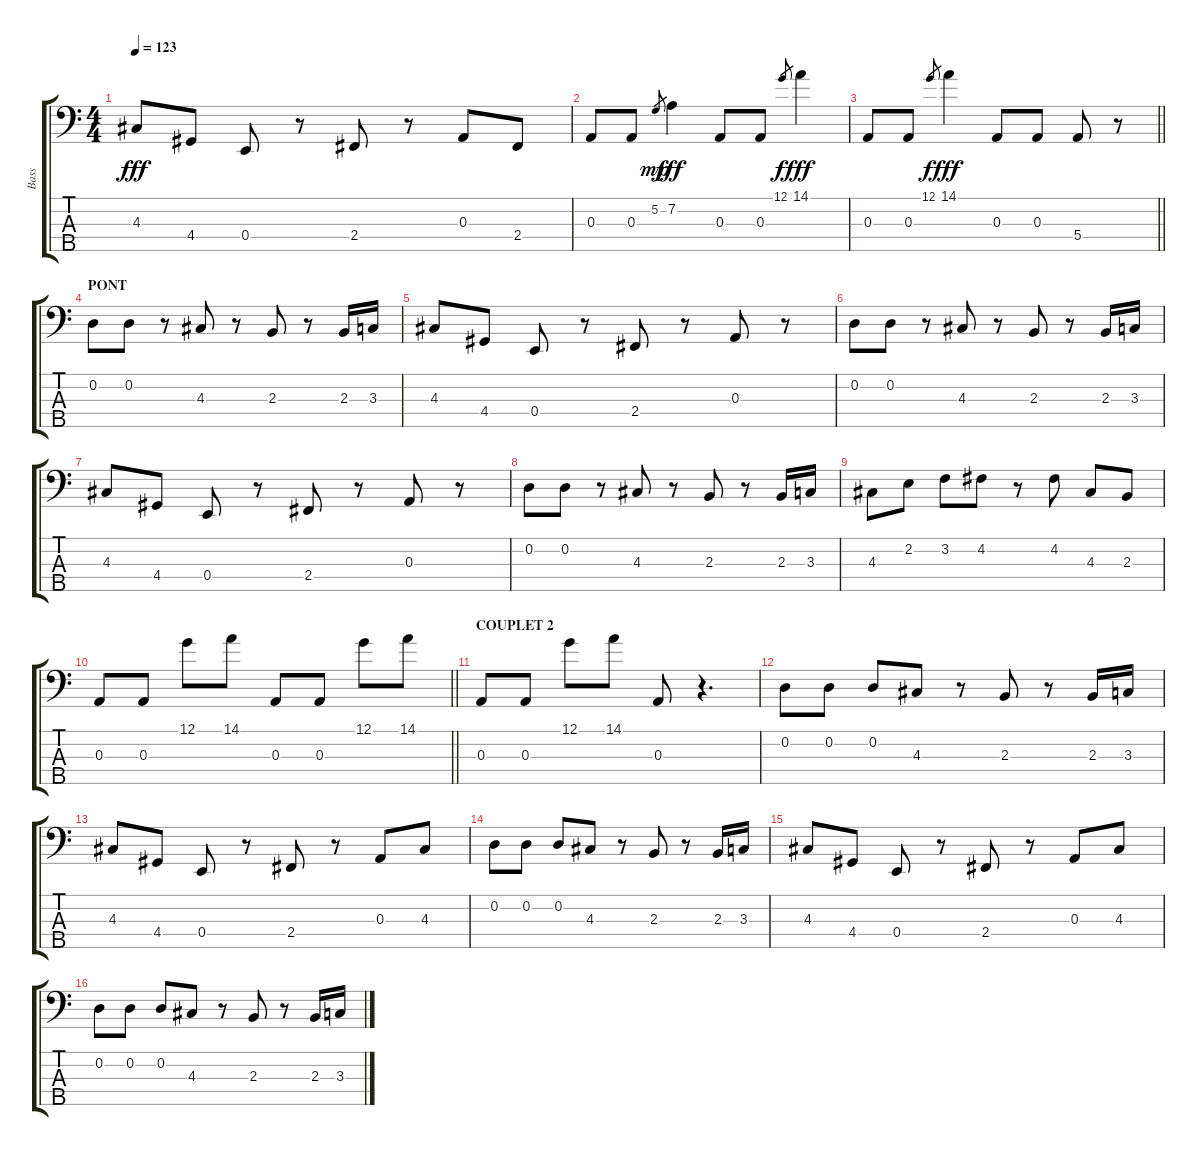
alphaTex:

\track ("Bass" "Bass") {instrument electricbassfinger}
\staff {score tabs}
\tuning (G2 D2 A1 E1 B0) {hide}
\ts (4 4)
\tempo 123
\clef f4
\ks c
4.3.8{dy fff} 4.4.8 0.4.8 r.8 2.4.8 r.8 0.3.8 2.4.8 |
0.3.8 0.3.8 5.2.8{gr dy mp} 7.2.4{dy fff} 0.3.8 0.3.8 12.1.8{gr dy f} 14.1.4{dy fff} |
\barLineRight lightlight
0.3.8 0.3.8 12.1.8{gr dy f} 14.1.4{dy fff} 0.3.8 0.3.8 5.4.8 r.8 |
\section ("" "PONT")
0.2.8 0.2.8 r.8 4.3.8 r.8 2.3.8 r.8 2.3.16 3.3.16 |
4.3.8 4.4.8 0.4.8 r.8 2.4.8 r.8 0.3.8 r.8 |
0.2.8 0.2.8 r.8 4.3.8 r.8 2.3.8 r.8 2.3.16 3.3.16 |
4.3.8 4.4.8 0.4.8 r.8 2.4.8 r.8 0.3.8 r.8 |
0.2.8 0.2.8 r.8 4.3.8 r.8 2.3.8 r.8 2.3.16 3.3.16 |
4.3.8 2.2.8 3.2.8 4.2.8 r.8 4.2.8 4.3.8 2.3.8 |
\barLineRight lightlight
0.3.8 0.3.8 12.1.8 14.1.8 0.3.8 0.3.8 12.1.8 14.1.8 |
\section ("" "COUPLET 2")
0.3.8 0.3.8 12.1.8 14.1.8 0.3.8 r.4{d} |
0.2.8 0.2.8 0.2.8 4.3.8 r.8 2.3.8 r.8 2.3.16 3.3.16 |
4.3.8 4.4.8 0.4.8 r.8 2.4.8 r.8 0.3.8 4.3.8 |
0.2.8 0.2.8 0.2.8 4.3.8 r.8 2.3.8 r.8 2.3.16 3.3.16 |
4.3.8 4.4.8 0.4.8 r.8 2.4.8 r.8 0.3.8 4.3.8 |
0.2.8 0.2.8 0.2.8 4.3.8 r.8 2.3.8 r.8 2.3.16 3.3.16
